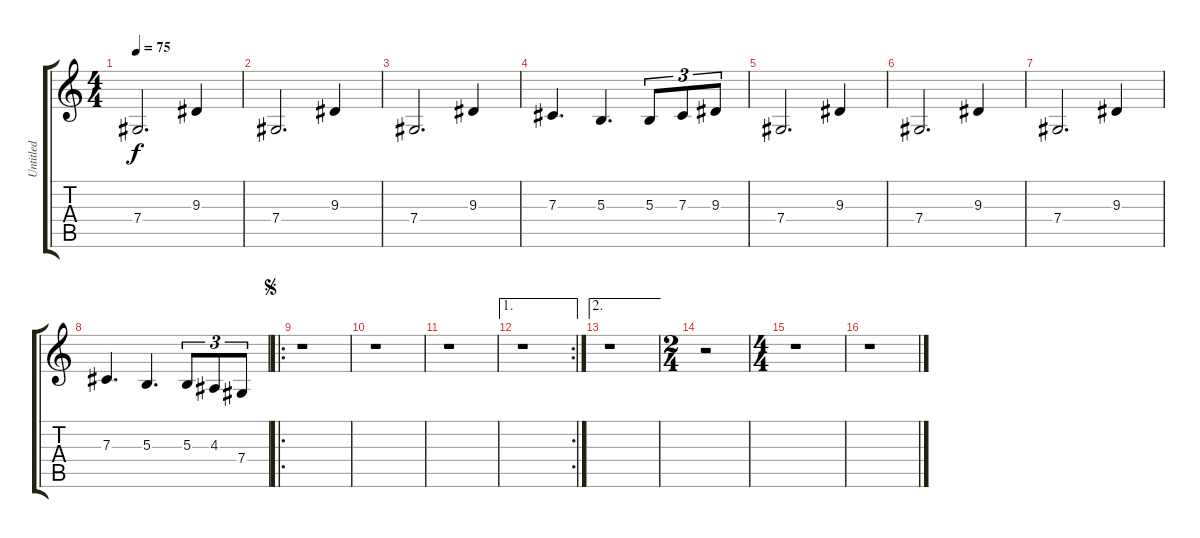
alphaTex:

\track ("Untitled" "Untitled") {instrument synthstrings1}
\staff {score tabs}
\tuning (Eb4 Bb3 Gb3 Db3 Ab2 Eb2) {hide}
\ts (4 4)
\tempo 75
\clef g2
\ks c
7.4.2{d dy f instrument synthstrings1} 9.3.4 |
7.4.2{d} 9.3.4 |
7.4.2{d} 9.3.4 |
7.3.4{d} 5.3.4{d} 5.3.8{tu (3 2)} 7.3.8{tu (3 2)} 9.3.8{tu (3 2)} |
7.4.2{d} 9.3.4 |
7.4.2{d} 9.3.4 |
7.4.2{d} 9.3.4 |
7.3.4{d} 5.3.4{d} 5.3.8{tu (3 2)} 4.3.8{tu (3 2)} 7.4.8{tu (3 2)} |
\ro
\jump segno
r.1 |
r.1 |
r.1 |
\ae 1
\rc 2
r.1 |
\ae 2
r.1 |
\ts (2 4)
r.2 |
\ts (4 4)
r.1 |
r.1
